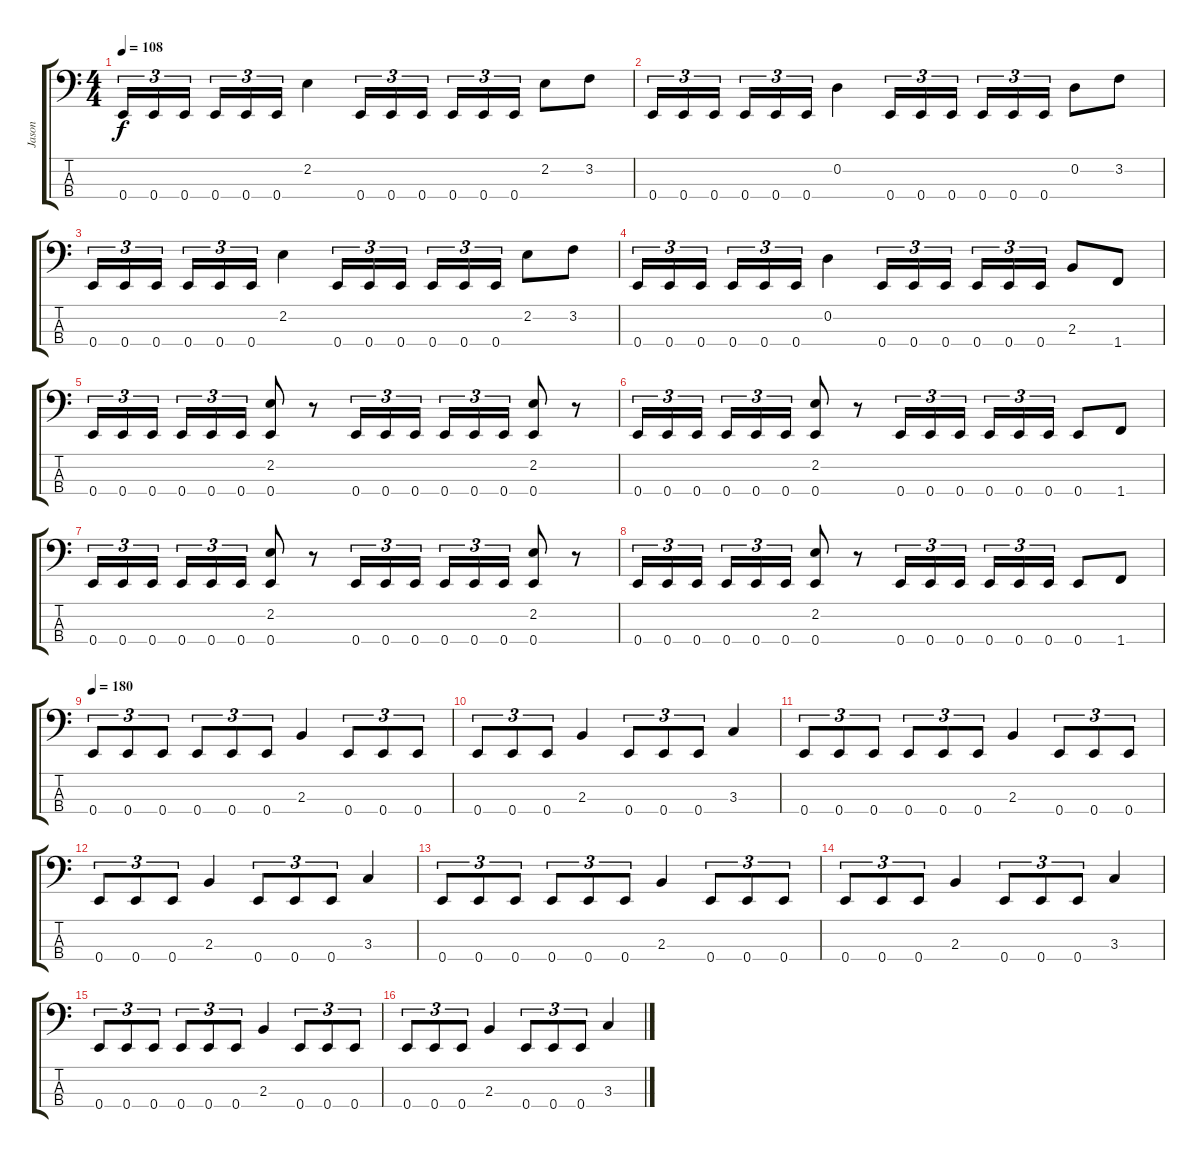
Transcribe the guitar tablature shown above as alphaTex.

\track ("Jason" "Jason") {instrument electricbasspick}
\staff {score tabs}
\tuning (G2 D2 A1 E1) {hide}
\ts (4 4)
\tempo 108
\clef f4
\ks c
0.4.16{tu (3 2) dy f} 0.4.16{tu (3 2)} 0.4.16{tu (3 2)} 0.4.16{tu (3 2)} 0.4.16{tu (3 2)} 0.4.16{tu (3 2)} 2.2.4 0.4.16{tu (3 2)} 0.4.16{tu (3 2)} 0.4.16{tu (3 2)} 0.4.16{tu (3 2)} 0.4.16{tu (3 2)} 0.4.16{tu (3 2)} 2.2.8 3.2.8 |
0.4.16{tu (3 2)} 0.4.16{tu (3 2)} 0.4.16{tu (3 2)} 0.4.16{tu (3 2)} 0.4.16{tu (3 2)} 0.4.16{tu (3 2)} 0.2.4 0.4.16{tu (3 2)} 0.4.16{tu (3 2)} 0.4.16{tu (3 2)} 0.4.16{tu (3 2)} 0.4.16{tu (3 2)} 0.4.16{tu (3 2)} 0.2.8 3.2.8 |
0.4.16{tu (3 2)} 0.4.16{tu (3 2)} 0.4.16{tu (3 2)} 0.4.16{tu (3 2)} 0.4.16{tu (3 2)} 0.4.16{tu (3 2)} 2.2.4 0.4.16{tu (3 2)} 0.4.16{tu (3 2)} 0.4.16{tu (3 2)} 0.4.16{tu (3 2)} 0.4.16{tu (3 2)} 0.4.16{tu (3 2)} 2.2.8 3.2.8 |
0.4.16{tu (3 2)} 0.4.16{tu (3 2)} 0.4.16{tu (3 2)} 0.4.16{tu (3 2)} 0.4.16{tu (3 2)} 0.4.16{tu (3 2)} 0.2.4 0.4.16{tu (3 2)} 0.4.16{tu (3 2)} 0.4.16{tu (3 2)} 0.4.16{tu (3 2)} 0.4.16{tu (3 2)} 0.4.16{tu (3 2)} 2.3.8 1.4.8 |
0.4.16{tu (3 2)} 0.4.16{tu (3 2)} 0.4.16{tu (3 2)} 0.4.16{tu (3 2)} 0.4.16{tu (3 2)} 0.4.16{tu (3 2)} (2.2 0.4).8 r.8 0.4.16{tu (3 2)} 0.4.16{tu (3 2)} 0.4.16{tu (3 2)} 0.4.16{tu (3 2)} 0.4.16{tu (3 2)} 0.4.16{tu (3 2)} (2.2 0.4).8 r.8 |
0.4.16{tu (3 2)} 0.4.16{tu (3 2)} 0.4.16{tu (3 2)} 0.4.16{tu (3 2)} 0.4.16{tu (3 2)} 0.4.16{tu (3 2)} (2.2 0.4).8 r.8 0.4.16{tu (3 2)} 0.4.16{tu (3 2)} 0.4.16{tu (3 2)} 0.4.16{tu (3 2)} 0.4.16{tu (3 2)} 0.4.16{tu (3 2)} 0.4.8 1.4.8 |
0.4.16{tu (3 2)} 0.4.16{tu (3 2)} 0.4.16{tu (3 2)} 0.4.16{tu (3 2)} 0.4.16{tu (3 2)} 0.4.16{tu (3 2)} (2.2 0.4).8 r.8 0.4.16{tu (3 2)} 0.4.16{tu (3 2)} 0.4.16{tu (3 2)} 0.4.16{tu (3 2)} 0.4.16{tu (3 2)} 0.4.16{tu (3 2)} (2.2 0.4).8 r.8 |
0.4.16{tu (3 2)} 0.4.16{tu (3 2)} 0.4.16{tu (3 2)} 0.4.16{tu (3 2)} 0.4.16{tu (3 2)} 0.4.16{tu (3 2)} (2.2 0.4).8 r.8 0.4.16{tu (3 2)} 0.4.16{tu (3 2)} 0.4.16{tu (3 2)} 0.4.16{tu (3 2)} 0.4.16{tu (3 2)} 0.4.16{tu (3 2)} 0.4.8 1.4.8 |
\tempo 180
0.4.8{tu (3 2)} 0.4.8{tu (3 2)} 0.4.8{tu (3 2)} 0.4.8{tu (3 2)} 0.4.8{tu (3 2)} 0.4.8{tu (3 2)} 2.3.4 0.4.8{tu (3 2)} 0.4.8{tu (3 2)} 0.4.8{tu (3 2)} |
0.4.8{tu (3 2)} 0.4.8{tu (3 2)} 0.4.8{tu (3 2)} 2.3.4 0.4.8{tu (3 2)} 0.4.8{tu (3 2)} 0.4.8{tu (3 2)} 3.3.4 |
0.4.8{tu (3 2)} 0.4.8{tu (3 2)} 0.4.8{tu (3 2)} 0.4.8{tu (3 2)} 0.4.8{tu (3 2)} 0.4.8{tu (3 2)} 2.3.4 0.4.8{tu (3 2)} 0.4.8{tu (3 2)} 0.4.8{tu (3 2)} |
0.4.8{tu (3 2)} 0.4.8{tu (3 2)} 0.4.8{tu (3 2)} 2.3.4 0.4.8{tu (3 2)} 0.4.8{tu (3 2)} 0.4.8{tu (3 2)} 3.3.4 |
0.4.8{tu (3 2)} 0.4.8{tu (3 2)} 0.4.8{tu (3 2)} 0.4.8{tu (3 2)} 0.4.8{tu (3 2)} 0.4.8{tu (3 2)} 2.3.4 0.4.8{tu (3 2)} 0.4.8{tu (3 2)} 0.4.8{tu (3 2)} |
0.4.8{tu (3 2)} 0.4.8{tu (3 2)} 0.4.8{tu (3 2)} 2.3.4 0.4.8{tu (3 2)} 0.4.8{tu (3 2)} 0.4.8{tu (3 2)} 3.3.4 |
0.4.8{tu (3 2)} 0.4.8{tu (3 2)} 0.4.8{tu (3 2)} 0.4.8{tu (3 2)} 0.4.8{tu (3 2)} 0.4.8{tu (3 2)} 2.3.4 0.4.8{tu (3 2)} 0.4.8{tu (3 2)} 0.4.8{tu (3 2)} |
0.4.8{tu (3 2)} 0.4.8{tu (3 2)} 0.4.8{tu (3 2)} 2.3.4 0.4.8{tu (3 2)} 0.4.8{tu (3 2)} 0.4.8{tu (3 2)} 3.3.4
